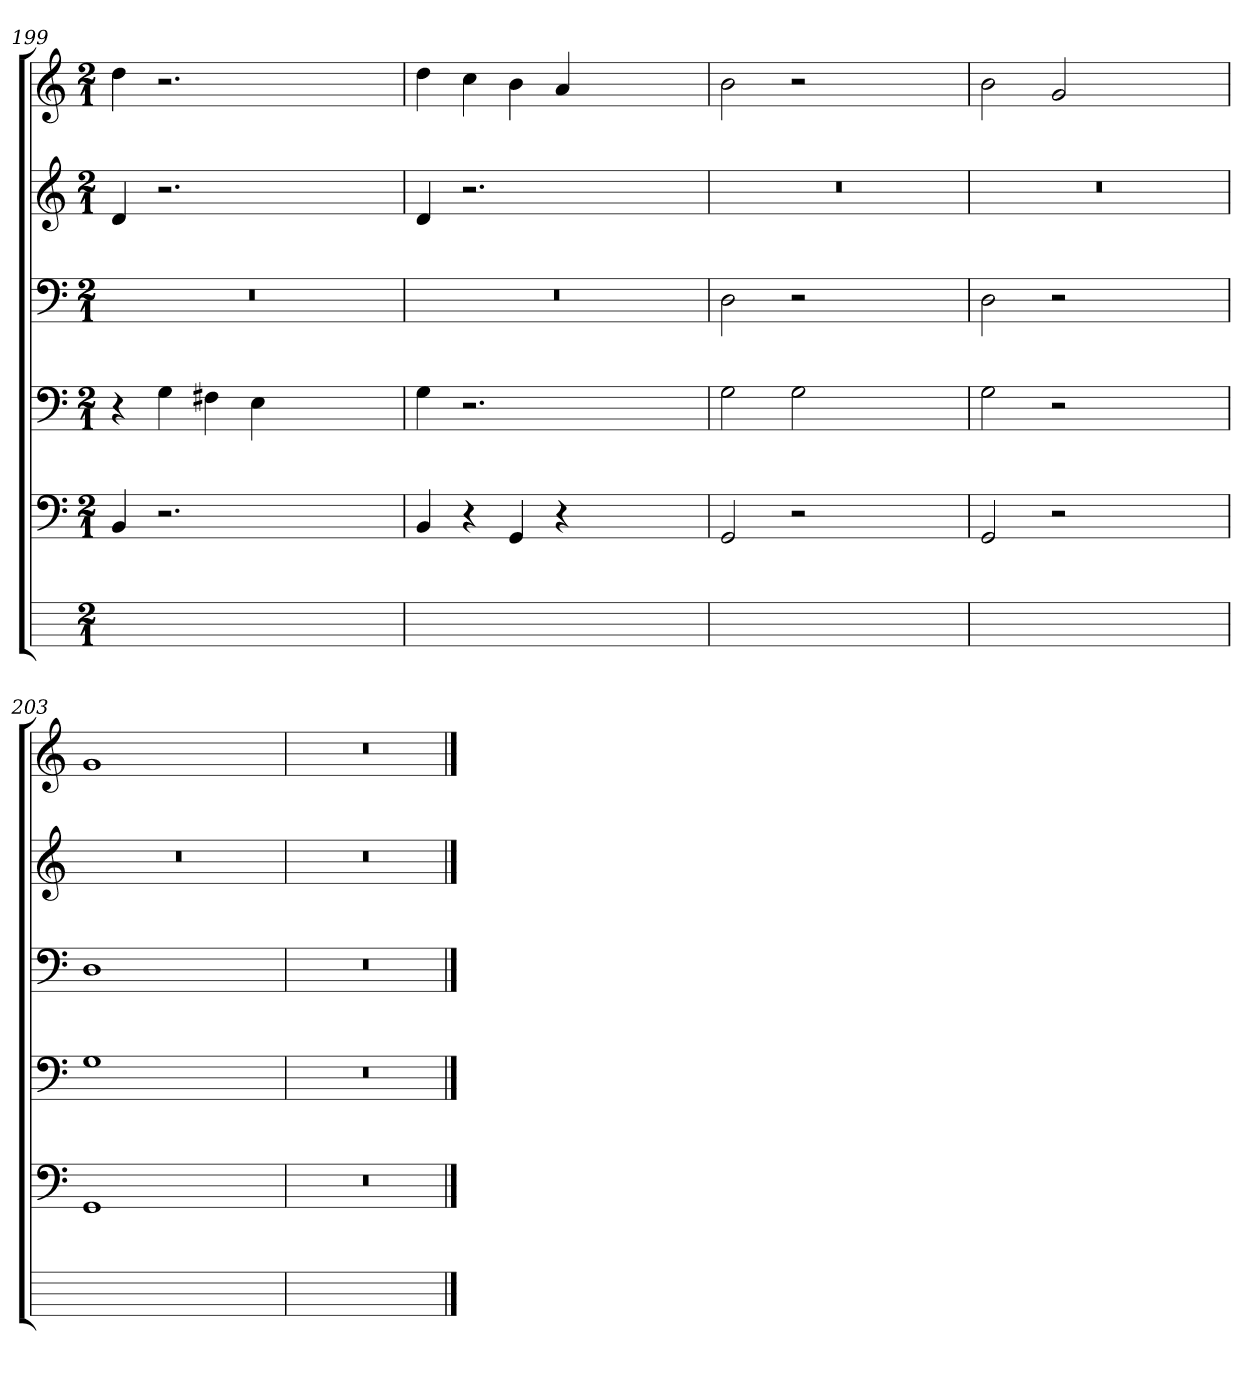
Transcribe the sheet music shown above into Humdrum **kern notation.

**kern	**kern	**kern	**kern	**kern	**kern
*part6	*part5	*part4	*part3	*part2	*part1
*staff6	*staff5	*staff4	*staff3	*staff2	*staff1
*	*clefF4	*clefF4	*clefF4	*clefG2	*clefG2
*	*k[]	*k[]	*k[]	*k[]	*k[]
*	*C:	*C:	*C:	*C:	*C:
*M2/1	*M2/1	*M2/1	*M2/1	*M2/1	*M2/1
=199	=199	=199	=199	=199	=199
0ryy	4BBi	4r	0r	4dj	4dd
.	2.r	4GZ	.	2.r	2.r
.	.	4F#XZ	.	.	.
.	.	4EZ	.	.	.
.	1ryy	1ryy	.	1ryy	1ryy
=200	=200	=200	=200	=200	=200
0ryy	4BBV	4G	0r	4dj	4dd
.	4r	2.r	.	2.r	4ccZ
.	4GG	.	.	.	4bV
.	4r	.	.	.	4aZ
.	1ryy	1ryy	.	1ryy	1ryy
=201	=201	=201	=201	=201	=201
0ryy	2GG	2G	2Dj	0r	2b
.	2r	2Gj	2r	.	2r
.	1ryy	1ryy	1ryy	.	1ryy
=202	=202	=202	=202	=202	=202
0ryy	2GGj	2Gj	2Dj	0r	2bj
.	2r	2r	2r	.	2g
.	1ryy	1ryy	1ryy	.	1ryy
=203	=203	=203	=203	=203	=203
0ryy	1GGj	1Gj	1Dj	0r	1g
.	1ryy	1ryy	1ryy	.	1ryy
=204	=204	=204	=204	=204	=204
0ryy	0r	0r	0r	0r	0r
==	==	==	==	==	==
*-	*-	*-	*-	*-	*-
